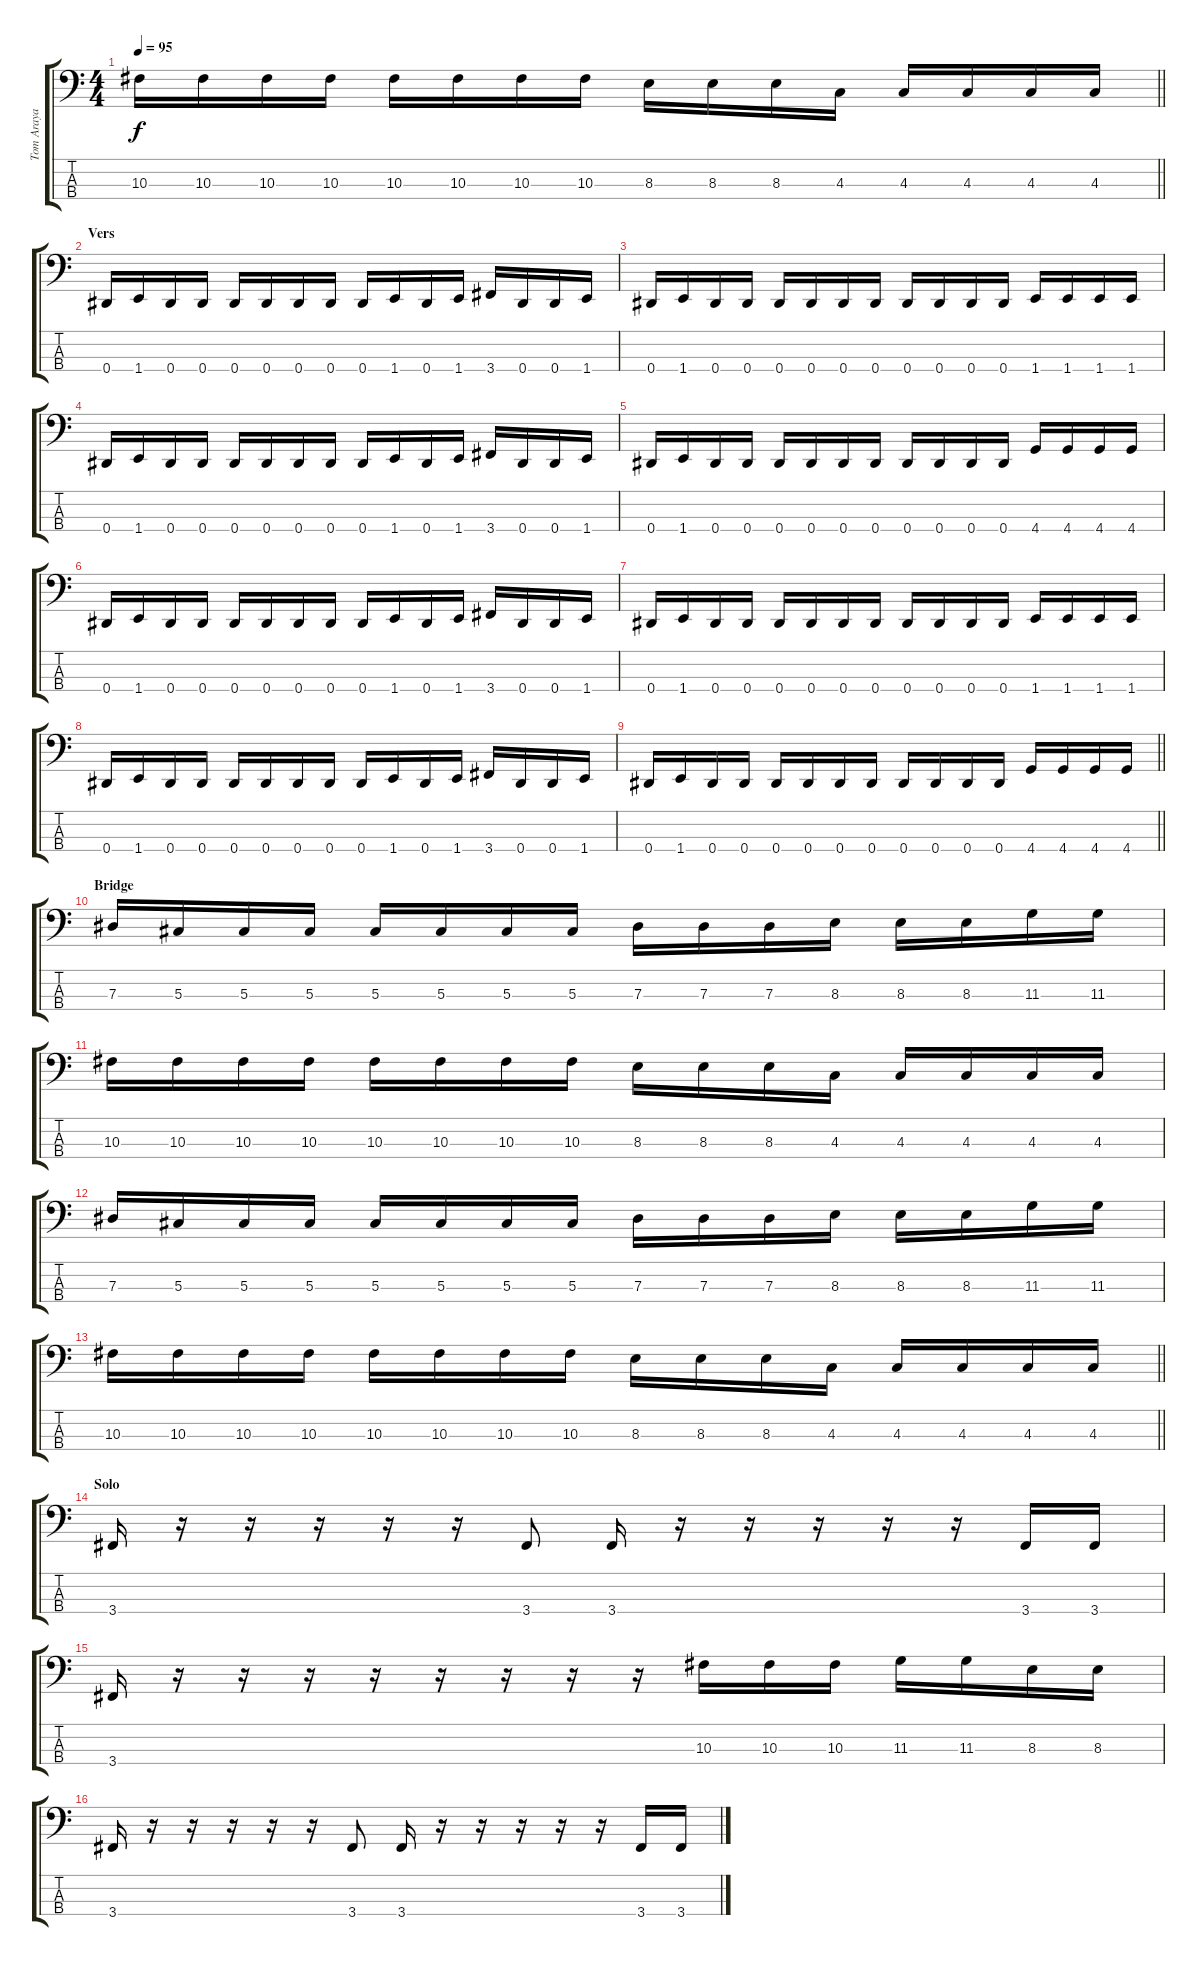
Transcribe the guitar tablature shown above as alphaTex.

\track ("Tom Araya" "Tom Araya") {instrument electricbasspick}
\staff {score tabs}
\tuning (Gb2 Db2 Ab1 Eb1) {hide}
\ts (4 4)
\tempo 95
\clef f4
\barLineRight lightlight
\ks c
10.3.16{dy f} 10.3.16 10.3.16 10.3.16 10.3.16 10.3.16 10.3.16 10.3.16 8.3.16 8.3.16 8.3.16 4.3.16 4.3.16 4.3.16 4.3.16 4.3.16 |
\section ("" "Vers")
0.4.16 1.4.16 0.4.16 0.4.16 0.4.16 0.4.16 0.4.16 0.4.16 0.4.16 1.4.16 0.4.16 1.4.16 3.4.16 0.4.16 0.4.16 1.4.16 |
0.4.16 1.4.16 0.4.16 0.4.16 0.4.16 0.4.16 0.4.16 0.4.16 0.4.16 0.4.16 0.4.16 0.4.16 1.4.16 1.4.16 1.4.16 1.4.16 |
0.4.16 1.4.16 0.4.16 0.4.16 0.4.16 0.4.16 0.4.16 0.4.16 0.4.16 1.4.16 0.4.16 1.4.16 3.4.16 0.4.16 0.4.16 1.4.16 |
0.4.16 1.4.16 0.4.16 0.4.16 0.4.16 0.4.16 0.4.16 0.4.16 0.4.16 0.4.16 0.4.16 0.4.16 4.4.16 4.4.16 4.4.16 4.4.16 |
0.4.16 1.4.16 0.4.16 0.4.16 0.4.16 0.4.16 0.4.16 0.4.16 0.4.16 1.4.16 0.4.16 1.4.16 3.4.16 0.4.16 0.4.16 1.4.16 |
0.4.16 1.4.16 0.4.16 0.4.16 0.4.16 0.4.16 0.4.16 0.4.16 0.4.16 0.4.16 0.4.16 0.4.16 1.4.16 1.4.16 1.4.16 1.4.16 |
0.4.16 1.4.16 0.4.16 0.4.16 0.4.16 0.4.16 0.4.16 0.4.16 0.4.16 1.4.16 0.4.16 1.4.16 3.4.16 0.4.16 0.4.16 1.4.16 |
\barLineRight lightlight
0.4.16 1.4.16 0.4.16 0.4.16 0.4.16 0.4.16 0.4.16 0.4.16 0.4.16 0.4.16 0.4.16 0.4.16 4.4.16 4.4.16 4.4.16 4.4.16 |
\section ("" "Bridge")
7.3.16 5.3.16 5.3.16 5.3.16 5.3.16 5.3.16 5.3.16 5.3.16 7.3.16 7.3.16 7.3.16 8.3.16 8.3.16 8.3.16 11.3.16 11.3.16 |
10.3.16 10.3.16 10.3.16 10.3.16 10.3.16 10.3.16 10.3.16 10.3.16 8.3.16 8.3.16 8.3.16 4.3.16 4.3.16 4.3.16 4.3.16 4.3.16 |
7.3.16 5.3.16 5.3.16 5.3.16 5.3.16 5.3.16 5.3.16 5.3.16 7.3.16 7.3.16 7.3.16 8.3.16 8.3.16 8.3.16 11.3.16 11.3.16 |
\barLineRight lightlight
10.3.16 10.3.16 10.3.16 10.3.16 10.3.16 10.3.16 10.3.16 10.3.16 8.3.16 8.3.16 8.3.16 4.3.16 4.3.16 4.3.16 4.3.16 4.3.16 |
\section ("" "Solo")
3.4.16 r.16 r.16 r.16 r.16 r.16 3.4.8 3.4.16 r.16 r.16 r.16 r.16 r.16 3.4.16 3.4.16 |
3.4.16 r.16 r.16 r.16 r.16 r.16 r.16 r.16 r.16 10.3.16 10.3.16 10.3.16 11.3.16 11.3.16 8.3.16 8.3.16 |
3.4.16 r.16 r.16 r.16 r.16 r.16 3.4.8 3.4.16 r.16 r.16 r.16 r.16 r.16 3.4.16 3.4.16
